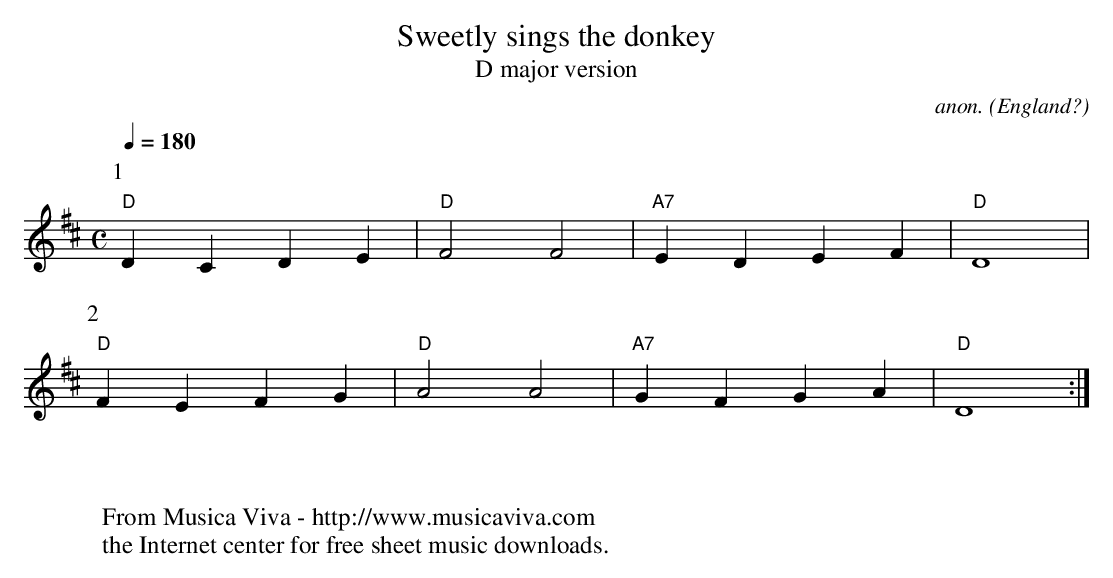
X:1
T:Sweetly sings the donkey
T:D major version
C:anon.
O:England?
M:C
L:1/4
Q:1/4=180
K:D
P:1
"D"DCDE|"D"F2F2|"A7"EDEF|"D"D4|
P:2
"D"FEFG|"D"A2A2|"A7"GFGA|"D"D4:|
W:
W:
W:  From Musica Viva - http://www.musicaviva.com
W:  the Internet center for free sheet music downloads.
